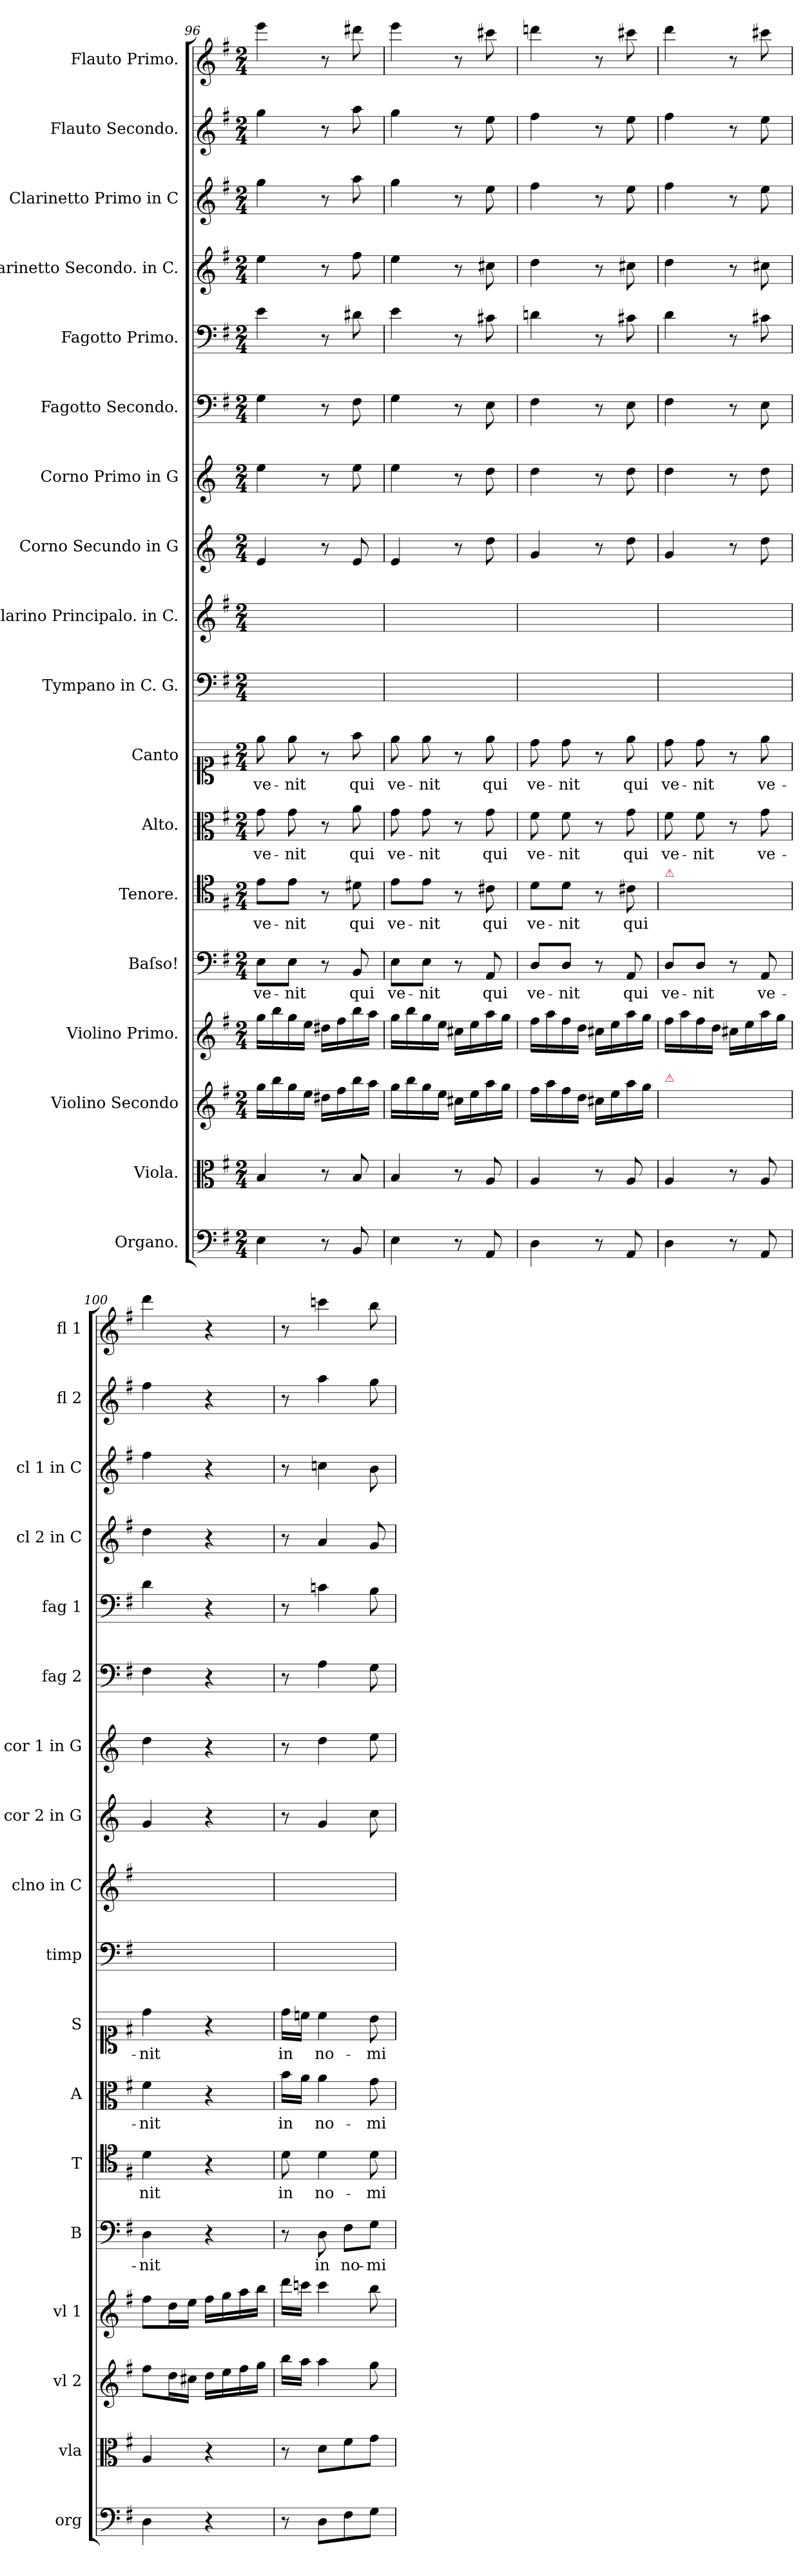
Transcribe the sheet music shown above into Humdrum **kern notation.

**kern	**kern	**kern	**kern	**kern	**text	**kern	**text	**kern	**text	**kern	**text	**kern	**kern	**kern	**kern	**kern	**kern	**kern	**kern	**kern	**kern
*part18	*part17	*part16	*part15	*part14	*part14	*part13	*part13	*part12	*part12	*part11	*part11	*part10	*part9	*part8	*part7	*part6	*part5	*part4	*part3	*part2	*part1
*staff18	*staff17	*staff16	*staff15	*staff14	*staff14	*staff13	*staff13	*staff12	*staff12	*staff11	*staff11	*staff10	*staff9	*staff8	*staff7	*staff6	*staff5	*staff4	*staff3	*staff2	*staff1
*I"Organo.	*I"Viola.	*I"Violino Secondo	*I"Violino Primo.	*I"Baſso!	*	*I"Tenore.	*	*I"Alto.	*	*I"Canto	*	*I"Tympano in C. G.	*I"Clarino Principalo. in C.	*I"Corno Secundo in G	*I"Corno Primo in G	*I"Fagotto Secondo.	*I"Fagotto Primo.	*I"Clarinetto Secondo. in C.	*I"Clarinetto Primo in C	*I"Flauto Secondo.	*I"Flauto Primo.
*I'org	*I'vla	*I'vl 2	*I'vl 1	*I'B	*	*I'T	*	*I'A	*	*I'S	*	*I'timp	*I'clno in C	*I'cor 2 in G	*I'cor 1 in G	*I'fag 2	*I'fag 1	*I'cl 2 in C	*I'cl 1 in C	*I'fl 2	*I'fl 1
*clefF4	*clefC3	*clefG2	*clefG2	*clefF4	*	*clefC4	*	*clefC3	*	*clefC1	*	*clefF4	*clefG2	*clefG2	*clefG2	*clefF4	*clefF4	*clefG2	*clefG2	*clefG2	*clefG2
*	*	*	*	*	*	*	*	*	*	*	*	*	*	*ITrd3c5	*ITrd3c5	*	*	*	*	*	*
*k[f#]	*k[f#]	*k[f#]	*k[f#]	*k[f#]	*	*k[f#]	*	*k[f#]	*	*k[f#]	*	*k[f#]	*k[f#]	*k[f#]	*k[f#]	*k[f#]	*k[f#]	*k[f#]	*k[f#]	*k[f#]	*k[f#]
*G:	*G:	*G:	*G:	*G:	*	*G:	*	*G:	*	*G:	*	*G:	*G:	*G:	*G:	*G:	*G:	*G:	*G:	*G:	*G:
*M2/4	*M2/4	*M2/4	*M2/4	*M2/4	*	*M2/4	*	*M2/4	*	*M2/4	*	*M2/4	*M2/4	*M2/4	*M2/4	*M2/4	*M2/4	*M2/4	*M2/4	*M2/4	*M2/4
=96	=96	=96	=96	=96	=96	=96	=96	=96	=96	=96	=96	=96	=96	=96	=96	=96	=96	=96	=96	=96	=96
4E\	4B/	16gg\LL	16gg\LL	8E\L	ve-	8e\L	ve-	8g\	ve-	8ee\	ve-	2ryy	2ryy	4B/	4b\	4G\	4e\	4ee\	4gg\	4gg\	4eee\
.	.	16bb\	16bb\	.	.	.	.	.	.	.	.	.	.	.	.	.	.	.	.	.	.
.	.	16gg\	16gg\	8E\J	-nit	8e\J	-nit	8g\	-nit	8ee\	-nit	.	.	.	.	.	.	.	.	.	.
.	.	16ee\JJ	16ee\JJ	.	.	.	.	.	.	.	.	.	.	.	.	.	.	.	.	.	.
8r	8r	16dd#X\LL	16dd#X\LL	8r	.	8r	.	8r	.	8r	.	.	.	8r	8r	8r	8r	8r	8r	8r	8r
.	.	16ff#\	16ff#\	.	.	.	.	.	.	.	.	.	.	.	.	.	.	.	.	.	.
!	!	!	!	!	!LO:LY:i	!	!LO:LY:i	!	!LO:LY:i	!	!LO:LY:i	!	!	!	!	!	!	!	!	!	!
8BB/	8B/	16bb\	16bb\	8BB/	qui	8d#X\	qui	8a\	qui	8ff#\	qui	.	.	8B/	8b\	8F#\	8d#X\	8ff#\	8aa\	8aa\	8ddd#X\
.	.	16aa\JJ	16aa\JJ	.	.	.	.	.	.	.	.	.	.	.	.	.	.	.	.	.	.
=97	=97	=97	=97	=97	=97	=97	=97	=97	=97	=97	=97	=97	=97	=97	=97	=97	=97	=97	=97	=97	=97
!	!	!	!	!	!LO:LY:i	!	!LO:LY:i	!	!LO:LY:i	!	!LO:LY:i	!	!	!	!	!	!	!	!	!	!
4E\	4B/	16gg\LL	16gg\LL	8E\L	ve-	8e\L	ve-	8g\	ve-	8ee\	ve-	2ryy	2ryy	4B/	4b\	4G\	4e\	4ee\	4gg\	4gg\	4eee\
.	.	16bb\	16bb\	.	.	.	.	.	.	.	.	.	.	.	.	.	.	.	.	.	.
!	!	!	!	!	!LO:LY:i	!	!LO:LY:i	!	!LO:LY:i	!	!LO:LY:i	!	!	!	!	!	!	!	!	!	!
.	.	16gg\	16gg\	8E\J	-nit	8e\J	-nit	8g\	-nit	8ee\	-nit	.	.	.	.	.	.	.	.	.	.
.	.	16ee\JJ	16ee\JJ	.	.	.	.	.	.	.	.	.	.	.	.	.	.	.	.	.	.
8r	8r	16cc#X\LL	16cc#X\LL	8r	.	8r	.	8r	.	8r	.	.	.	8r	8r	8r	8r	8r	8r	8r	8r
.	.	16ee\	16ee\	.	.	.	.	.	.	.	.	.	.	.	.	.	.	.	.	.	.
!	!	!	!	!	!LO:LY:i	!	!LO:LY:i	!	!LO:LY:i	!	!LO:LY:i	!	!	!	!	!	!	!	!	!	!
8AA/	8A/	16aa\	16aa\	8AA/	qui	8c#X\	qui	8g\	qui	8ee\	qui	.	.	8a\	8a\	8E\	8c#X\	8cc#X\	8ee\	8ee\	8ccc#X\
.	.	16gg\JJ	16gg\JJ	.	.	.	.	.	.	.	.	.	.	.	.	.	.	.	.	.	.
=98	=98	=98	=98	=98	=98	=98	=98	=98	=98	=98	=98	=98	=98	=98	=98	=98	=98	=98	=98	=98	=98
!	!	!	!	!	!LO:LY:i	!	!LO:LY:i	!	!LO:LY:i	!	!LO:LY:i	!	!	!	!	!	!	!	!	!	!
4D\	4A/	16ff#\LL	16ff#\LL	8D/L	ve-	8d\L	ve-	8f#\	ve-	8dd\	ve-	2ryy	2ryy	4d/	4a\	4F#\	4dn\	4dd\	4ff#\	4ff#\	4dddn\
.	.	16aa\	16aa\	.	.	.	.	.	.	.	.	.	.	.	.	.	.	.	.	.	.
!	!	!	!	!	!LO:LY:i	!	!LO:LY:i	!	!LO:LY:i	!	!LO:LY:i	!	!	!	!	!	!	!	!	!	!
.	.	16ff#\	16ff#\	8D/J	-nit	8d\J	-nit	8f#\	-nit	8dd\	-nit	.	.	.	.	.	.	.	.	.	.
.	.	16dd\JJ	16dd\JJ	.	.	.	.	.	.	.	.	.	.	.	.	.	.	.	.	.	.
8r	8r	16cc#X\LL	16cc#X\LL	8r	.	8r	.	8r	.	8r	.	.	.	8r	8r	8r	8r	8r	8r	8r	8r
.	.	16ee\	16ee\	.	.	.	.	.	.	.	.	.	.	.	.	.	.	.	.	.	.
!	!	!	!	!	!LO:LY:i	!	!LO:LY:i	!	!LO:LY:i	!	!LO:LY:i	!	!	!	!	!	!	!	!	!	!
8AA/	8A/	16aa\	16aa\	8AA/	qui	8c#X\	qui	8g\	qui	8ee\	qui	.	.	8a\	8a\	8E\	8c#X\	8cc#X\	8ee\	8ee\	8ccc#X\
.	.	16gg\JJ	16gg\JJ	.	.	.	.	.	.	.	.	.	.	.	.	.	.	.	.	.	.
=99	=99	=99	=99	=99	=99	=99	=99	=99	=99	=99	=99	=99	=99	=99	=99	=99	=99	=99	=99	=99	=99
!	!	!	!	!	!	!LO:TX:a:color=crimson:t=⚠	!	!	!	!	!	!	!	!	!	!	!	!	!	!	!
!	!	!LO:TX:a:color=crimson:t=⚠	!	!	!	!	!	!	!	!	!	!	!	!	!	!	!	!	!	!	!
!	!	!	!	!	!LO:LY:i	!	!LO:LY:i	!	!LO:LY:i	!	!LO:LY:i	!	!	!	!	!	!	!	!	!	!
4D\	4A/	16ff#\LLyy	16ff#\LL	8D/L	ve-	8d\Lyy	ve-	8f#\	ve-	8dd\	ve-	2ryy	2ryy	4d/	4a\	4F#\	4d\	4dd\	4ff#\	4ff#\	4ddd\
.	.	16aa\yy	16aa\	.	.	.	.	.	.	.	.	.	.	.	.	.	.	.	.	.	.
!	!	!	!	!	!LO:LY:i	!	!LO:LY:i	!	!LO:LY:i	!	!LO:LY:i	!	!	!	!	!	!	!	!	!	!
.	.	16ff#\yy	16ff#\	8D/J	-nit	8d\Jyy	-nit	8f#\	-nit	8dd\	-nit	.	.	.	.	.	.	.	.	.	.
.	.	16dd\JJyy	16dd\JJ	.	.	.	.	.	.	.	.	.	.	.	.	.	.	.	.	.	.
8r	8r	16cc#X\LLyy	16cc#X\LL	8r	.	8ryy	.	8r	.	8r	.	.	.	8r	8r	8r	8r	8r	8r	8r	8r
.	.	16ee\yy	16ee\	.	.	.	.	.	.	.	.	.	.	.	.	.	.	.	.	.	.
8AA/	8A/	16aa\yy	16aa\	8AA/	ve-	8c#X\yy	ve-	8g\	ve-	8ee\	ve-	.	.	8a\	8a\	8E\	8c#X\	8cc#X\	8ee\	8ee\	8ccc#X\
.	.	16gg\JJyy	16gg\JJ	.	.	.	.	.	.	.	.	.	.	.	.	.	.	.	.	.	.
=100	=100	=100	=100	=100	=100	=100	=100	=100	=100	=100	=100	=100	=100	=100	=100	=100	=100	=100	=100	=100	=100
4D\	4A/	8ff#\L	8ff#\L	4D\	-nit	4d\	-nit	4f#\	-nit	4dd\	-nit	2ryy	2ryy	4d/	4a\	4F#\	4d\	4dd\	4ff#\	4ff#\	4ddd\
.	.	16dd\L	16dd\L	.	.	.	.	.	.	.	.	.	.	.	.	.	.	.	.	.	.
.	.	16cc#X\JJ	16ee\JJ	.	.	.	.	.	.	.	.	.	.	.	.	.	.	.	.	.	.
4r	4r	16dd\LL	16ff#\LL	4r	.	4r	.	4r	.	4r	.	.	.	4r	4r	4r	4r	4r	4r	4r	4r
.	.	16ee\	16gg\	.	.	.	.	.	.	.	.	.	.	.	.	.	.	.	.	.	.
.	.	16ff#\	16aa\	.	.	.	.	.	.	.	.	.	.	.	.	.	.	.	.	.	.
.	.	16gg\JJ	16bb\JJ	.	.	.	.	.	.	.	.	.	.	.	.	.	.	.	.	.	.
=101	=101	=101	=101	=101	=101	=101	=101	=101	=101	=101	=101	=101	=101	=101	=101	=101	=101	=101	=101	=101	=101
8r	8r	16bb\LL	16ddd\LL	8r	.	8d\	in	16b\LL	in	16dd\LL	in	2ryy	2ryy	8r	8r	8r	8r	8r	8r	8r	8r
.	.	16aa\JJ	16cccn\JJ	.	.	.	.	16a\JJ	.	16ccn\JJ	.	.	.	.	.	.	.	.	.	.	.
8D\L	8d\L	4aa\	4ccc\	8D\	in	4d\	no-	4a\	no-	4cc\	no-	.	.	4d/	4a\	4A\	4cn\	4a/	4ccn\	4aa\	4cccn\
8F#\	8f#\	.	.	8F#\L	no-	.	.	.	.	.	.	.	.	.	.	.	.	.	.	.	.
8G\J	8g\J	8gg\	8bb\	8G\J	-mi-	8d\	-mi-	8g\	-mi-	8b\	-mi-	.	.	8g\	8b\	8G\	8B\	8g/	8b\	8gg\	8bb\
=	=	=	=	=	=	=	=	=	=	=	=	=	=	=	=	=	=	=	=	=	=
*-	*-	*-	*-	*-	*-	*-	*-	*-	*-	*-	*-	*-	*-	*-	*-	*-	*-	*-	*-	*-	*-
